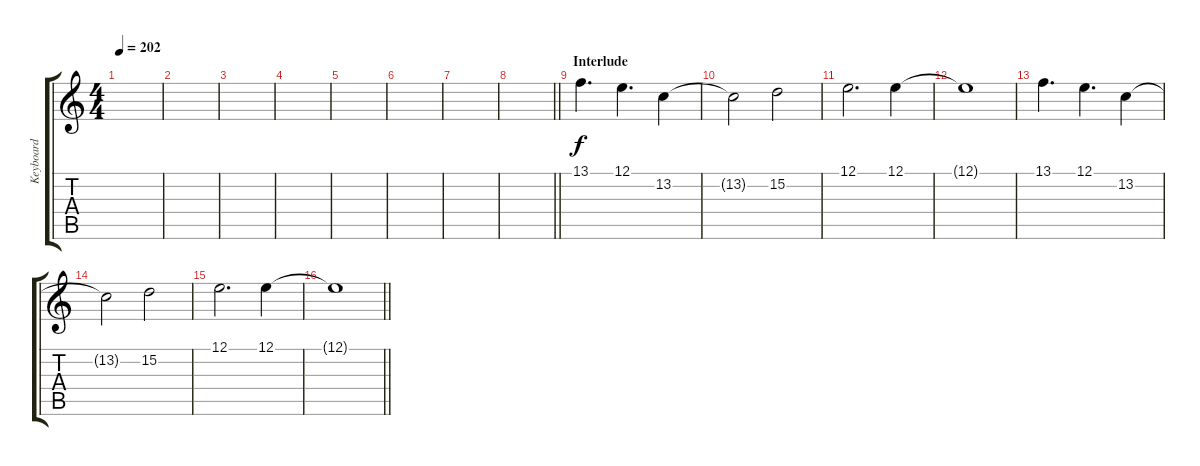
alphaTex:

\track ("Keyboard" "Keyboard") {instrument sitar}
\staff {score tabs}
\tuning (E4 B3 G3 D3 A2 E2) {hide}
\ts (4 4)
\tempo 202
\clef g2
\ks c
|
|
|
|
|
|
|
\barLineRight lightlight
|
\section ("" "Interlude")
13.1.4{d volume 6 balance 11} 12.1.4{d} 13.2.4 |
13.2{t}.2 15.2.2 |
12.1.2{d} 12.1.4 |
12.1{t}.1 |
13.1.4{d} 12.1.4{d} 13.2.4 |
13.2{t}.2 15.2.2 |
12.1.2{d} 12.1.4 |
\barLineRight lightlight
12.1{t}.1
